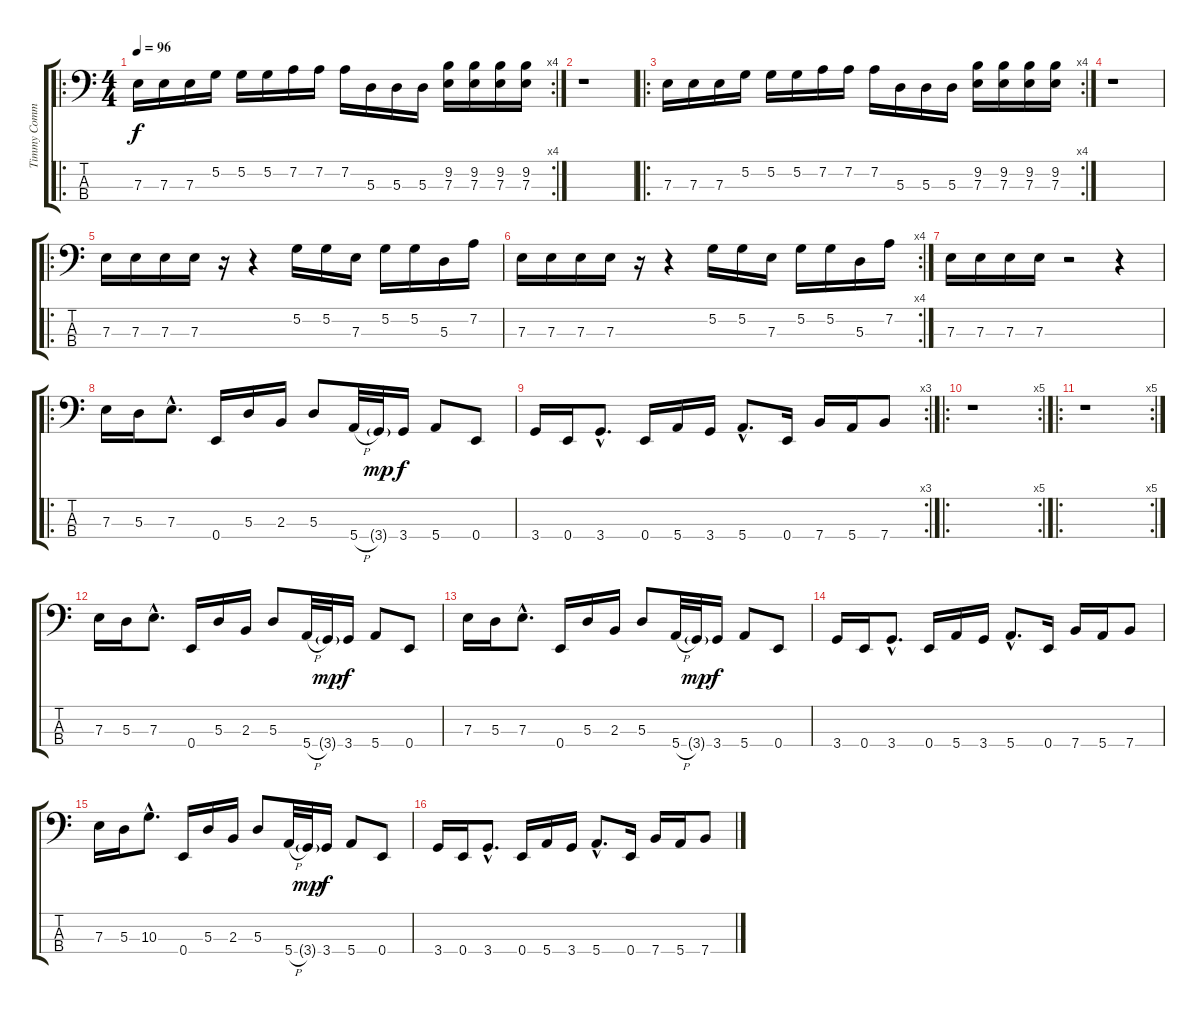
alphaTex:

\track ("Timmy Commerford" "Timmy Comm") {instrument electricbassfinger}
\staff {score tabs}
\tuning (G2 D2 A1 E1) {hide}
\ro
\rc 4
\ts (4 4)
\tempo 96
\clef f4
\ks c
7.3.16{dy f} 7.3.16 7.3.16 5.2.16 5.2.16 5.2.16 7.2.16 7.2.16 7.2.16 5.3.16 5.3.16 5.3.16 (9.2 7.3).16 (9.2 7.3).16 (9.2 7.3).16 (9.2 7.3).16 |
r.1 |
\ro
\rc 4
7.3.16 7.3.16 7.3.16 5.2.16 5.2.16 5.2.16 7.2.16 7.2.16 7.2.16 5.3.16 5.3.16 5.3.16 (9.2 7.3).16 (9.2 7.3).16 (9.2 7.3).16 (9.2 7.3).16 |
r.1 |
\ro
7.3.16 7.3.16 7.3.16 7.3.16 r.16 r.4 5.2.16 5.2.16 7.3.16 5.2.16 5.2.16 5.3.16 7.2.16 |
\rc 4
7.3.16 7.3.16 7.3.16 7.3.16 r.16 r.4 5.2.16 5.2.16 7.3.16 5.2.16 5.2.16 5.3.16 7.2.16 |
7.3.16 7.3.16 7.3.16 7.3.16 r.2 r.4 |
\ro
7.3.16 5.3.16 7.3{hac}.8{d} 0.4.16 5.3.16 2.3.16 5.3.8 5.4{h}.32 3.4{g}.32{dy mp} 3.4.16{dy f} 5.4.8 0.4.8 |
\rc 3
3.4.16 0.4.16 3.4{hac}.8{d} 0.4.16 5.4.16 3.4.16 5.4{hac}.8{d} 0.4.16 7.4.16 5.4.16 7.4.8 |
\ro
\rc 5
r.1 |
\ro
\rc 5
r.1 |
7.3.16 5.3.16 7.3{hac}.8{d} 0.4.16 5.3.16 2.3.16 5.3.8 5.4{h}.32 3.4{g}.32{dy mp} 3.4.16{dy f} 5.4.8 0.4.8 |
7.3.16 5.3.16 7.3{hac}.8{d} 0.4.16 5.3.16 2.3.16 5.3.8 5.4{h}.32 3.4{g}.32{dy mp} 3.4.16{dy f} 5.4.8 0.4.8 |
3.4.16 0.4.16 3.4{hac}.8{d} 0.4.16 5.4.16 3.4.16 5.4{hac}.8{d} 0.4.16 7.4.16 5.4.16 7.4.8 |
7.3.16 5.3.16 10.3{hac}.8{d} 0.4.16 5.3.16 2.3.16 5.3.8 5.4{h}.32 3.4{g}.32{dy mp} 3.4.16{dy f} 5.4.8 0.4.8 |
3.4.16 0.4.16 3.4{hac}.8{d} 0.4.16 5.4.16 3.4.16 5.4{hac}.8{d} 0.4.16 7.4.16 5.4.16 7.4.8
